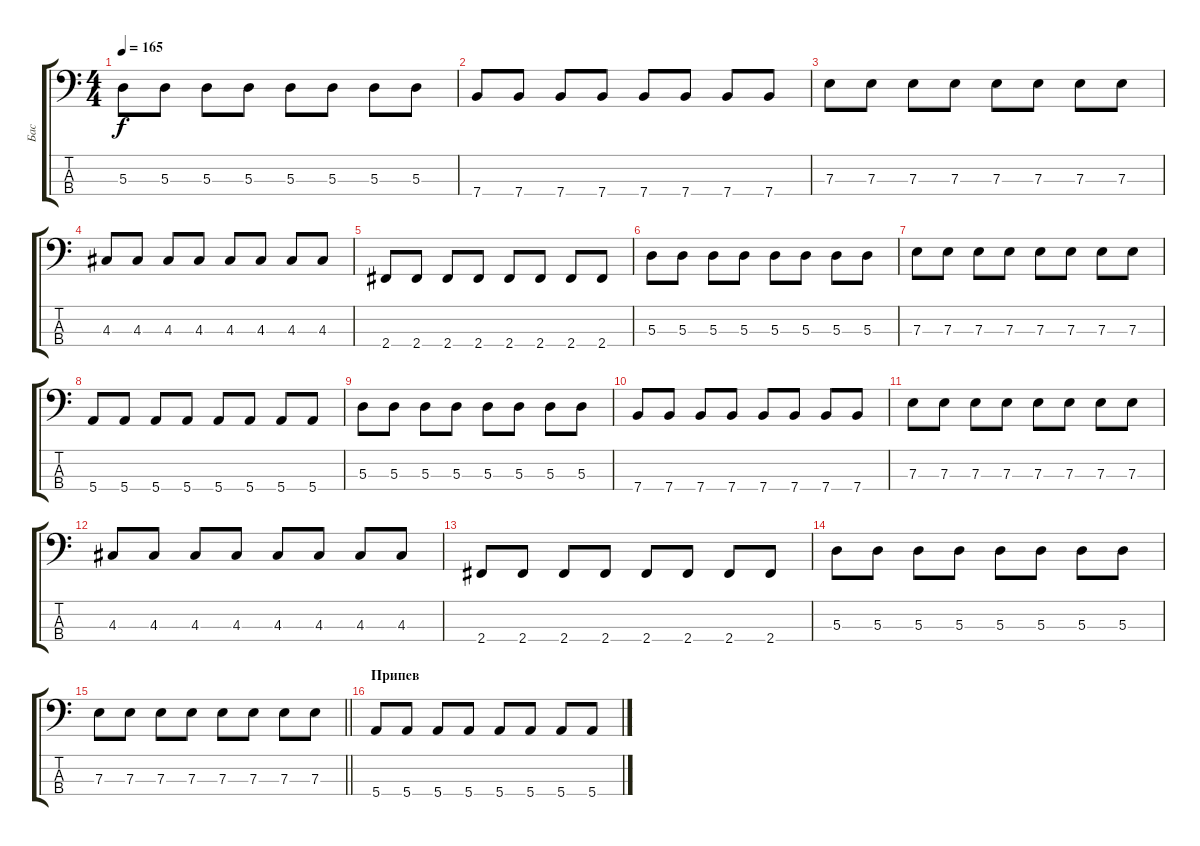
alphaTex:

\track ("Бас" "Бас") {instrument electricbassfinger}
\staff {score tabs}
\tuning (G2 D2 A1 E1) {hide}
\ts (4 4)
\tempo 165
\clef f4
\ks c
5.3.8{dy f} 5.3.8 5.3.8 5.3.8 5.3.8 5.3.8 5.3.8 5.3.8 |
7.4.8 7.4.8 7.4.8 7.4.8 7.4.8 7.4.8 7.4.8 7.4.8 |
7.3.8 7.3.8 7.3.8 7.3.8 7.3.8 7.3.8 7.3.8 7.3.8 |
4.3.8 4.3.8 4.3.8 4.3.8 4.3.8 4.3.8 4.3.8 4.3.8 |
2.4.8 2.4.8 2.4.8 2.4.8 2.4.8 2.4.8 2.4.8 2.4.8 |
5.3.8 5.3.8 5.3.8 5.3.8 5.3.8 5.3.8 5.3.8 5.3.8 |
7.3.8 7.3.8 7.3.8 7.3.8 7.3.8 7.3.8 7.3.8 7.3.8 |
5.4.8 5.4.8 5.4.8 5.4.8 5.4.8 5.4.8 5.4.8 5.4.8 |
5.3.8 5.3.8 5.3.8 5.3.8 5.3.8 5.3.8 5.3.8 5.3.8 |
7.4.8 7.4.8 7.4.8 7.4.8 7.4.8 7.4.8 7.4.8 7.4.8 |
7.3.8 7.3.8 7.3.8 7.3.8 7.3.8 7.3.8 7.3.8 7.3.8 |
4.3.8 4.3.8 4.3.8 4.3.8 4.3.8 4.3.8 4.3.8 4.3.8 |
2.4.8 2.4.8 2.4.8 2.4.8 2.4.8 2.4.8 2.4.8 2.4.8 |
5.3.8 5.3.8 5.3.8 5.3.8 5.3.8 5.3.8 5.3.8 5.3.8 |
\barLineRight lightlight
7.3.8 7.3.8 7.3.8 7.3.8 7.3.8 7.3.8 7.3.8 7.3.8 |
\section ("" "Припев")
5.4.8 5.4.8 5.4.8 5.4.8 5.4.8 5.4.8 5.4.8 5.4.8
